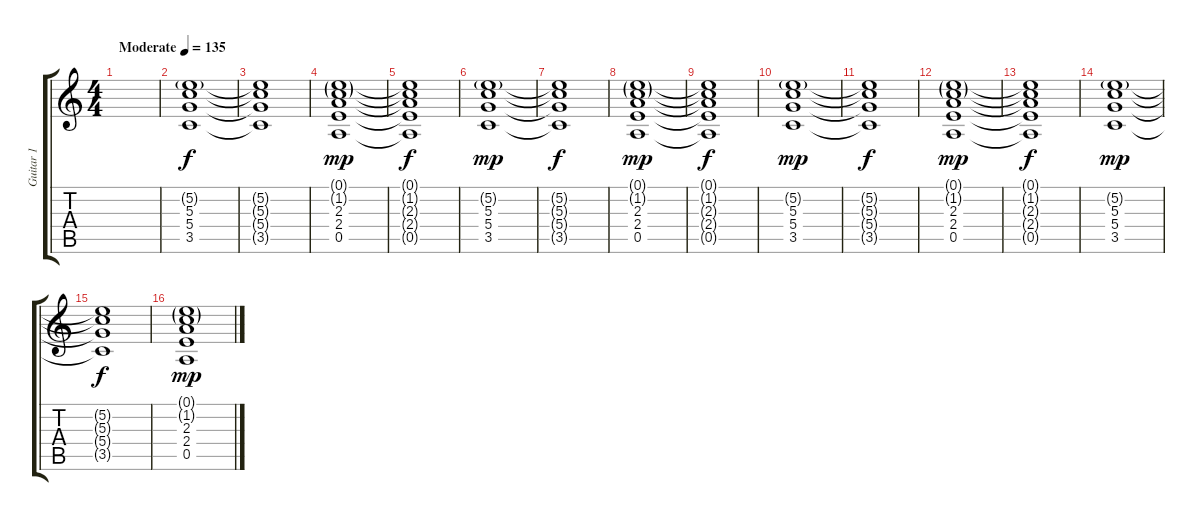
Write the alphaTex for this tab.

\track ("Guitar 1" "Guitar 1") {instrument overdrivenguitar}
\staff {score tabs}
\tuning (E4 B3 G3 D3 A2 E2) {hide}
\ts (4 4)
\tempo (135 "Moderate")
\clef g2
\ks c
|
(5.2{g} 5.3 5.4 3.5).1 |
(5.2{t} 5.3{t} 5.4{t} 3.5{t}).1{dy f} |
(0.1{g} 1.2{g} 2.3 2.4 0.5).1{dy mp} |
(0.1{t} 1.2{t} 2.3{t} 2.4{t} 0.5{t}).1{dy f} |
(5.2{g} 5.3 5.4 3.5).1{dy mp} |
(5.2{t} 5.3{t} 5.4{t} 3.5{t}).1{dy f} |
(0.1{g} 1.2{g} 2.3 2.4 0.5).1{dy mp} |
(0.1{t} 1.2{t} 2.3{t} 2.4{t} 0.5{t}).1{dy f} |
(5.2{g} 5.3 5.4 3.5).1{dy mp} |
(5.2{t} 5.3{t} 5.4{t} 3.5{t}).1{dy f} |
(0.1{g} 1.2{g} 2.3 2.4 0.5).1{dy mp} |
(0.1{t} 1.2{t} 2.3{t} 2.4{t} 0.5{t}).1{dy f} |
(5.2{g} 5.3 5.4 3.5).1{dy mp} |
(5.2{t} 5.3{t} 5.4{t} 3.5{t}).1{dy f} |
(0.1{g} 1.2{g} 2.3 2.4 0.5).1{dy mp}
